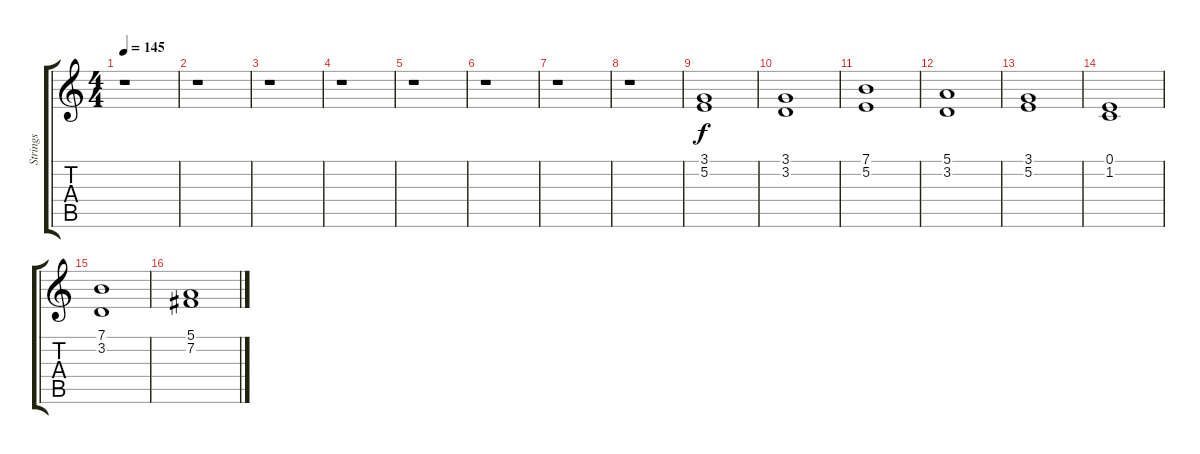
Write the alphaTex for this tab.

\track ("Strings" "Strings") {instrument stringensemble1}
\staff {score tabs}
\tuning (E4 B3 G3 D3 A2 E2) {hide}
\ts (4 4)
\tempo 145
\clef g2
\ks c
r.1{dy f} |
r.1 |
r.1 |
r.1 |
r.1 |
r.1 |
r.1 |
r.1 |
(3.1 5.2).1 |
(3.1 3.2).1 |
(7.1 5.2).1 |
(5.1 3.2).1 |
(3.1 5.2).1 |
(0.1 1.2).1 |
(7.1 3.2).1 |
(5.1 7.2).1
